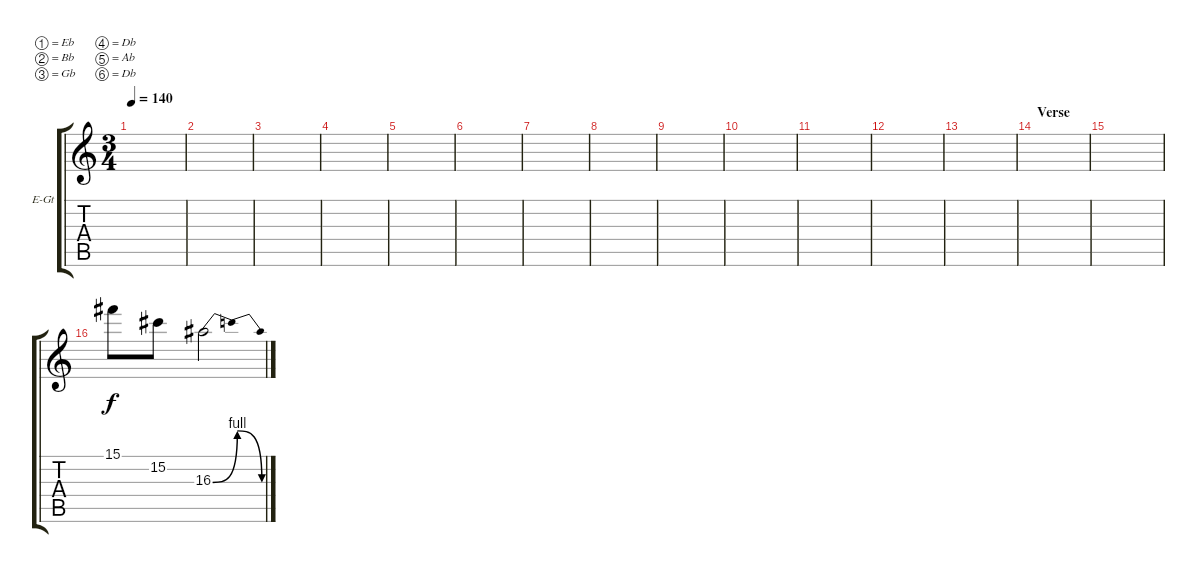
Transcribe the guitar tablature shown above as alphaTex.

\defaultSystemsLayout 4
\bracketExtendMode groupsimilarinstruments
\firstSystemTrackNameOrientation horizontal
\otherSystemsTrackNameOrientation horizontal
\track ("Lead Guitar" "E-Gt") {instrument electricguitarmuted}
\staff {score tabs}
\tuning (Eb4 Bb3 Gb3 Db3 Ab2 Db2)
\ts (3 4)
\tempo 140
\clef g2
\ks c
|
|
|
|
|
|
|
|
|
|
|
|
|
\section ("" "Verse")
|
|
15.1.8 15.2.8 16.3{be (bendrelease 0 0 10.2 4 20.4 4 30 0)}.2
